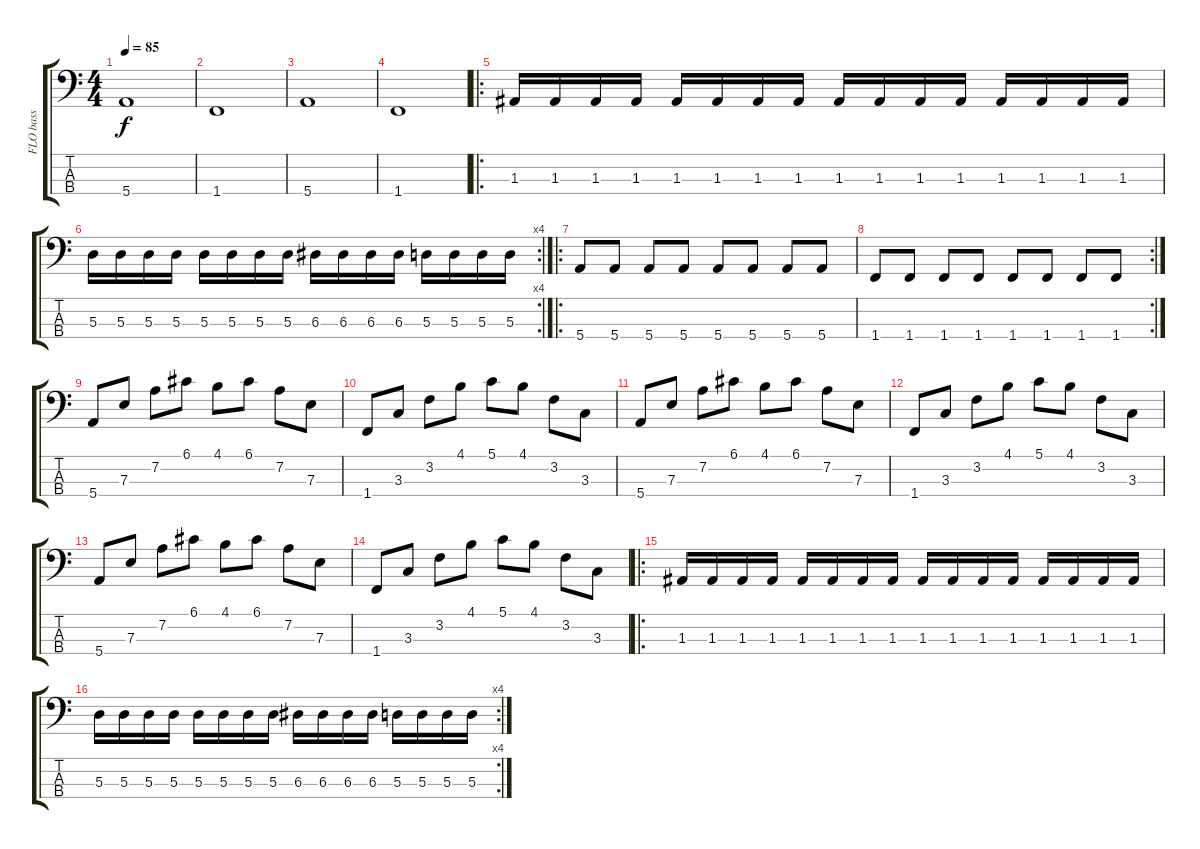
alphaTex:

\track ("FLO bass" "FLO bass") {instrument electricbassfinger}
\staff {score tabs}
\tuning (G2 D2 A1 E1) {hide}
\ts (4 4)
\tempo 85
\clef f4
\ks c
5.4.1{dy f instrument electricbassfinger} |
1.4.1 |
5.4.1 |
1.4.1 |
\ro
1.3.16{instrument electricbasspick} 1.3.16 1.3.16 1.3.16 1.3.16 1.3.16 1.3.16 1.3.16 1.3.16 1.3.16 1.3.16 1.3.16 1.3.16 1.3.16 1.3.16 1.3.16 |
\rc 4
5.3.16 5.3.16 5.3.16 5.3.16 5.3.16 5.3.16 5.3.16 5.3.16 6.3.16 6.3.16 6.3.16 6.3.16 5.3.16 5.3.16 5.3.16 5.3.16 |
\ro
5.4.8{instrument electricbassfinger} 5.4.8 5.4.8 5.4.8 5.4.8 5.4.8 5.4.8 5.4.8 |
\rc 2
1.4.8 1.4.8 1.4.8 1.4.8 1.4.8 1.4.8 1.4.8 1.4.8 |
5.4.8 7.3.8 7.2.8 6.1.8 4.1.8 6.1.8 7.2.8 7.3.8 |
1.4.8 3.3.8 3.2.8 4.1.8 5.1.8 4.1.8 3.2.8 3.3.8 |
5.4.8 7.3.8 7.2.8 6.1.8 4.1.8 6.1.8 7.2.8 7.3.8 |
1.4.8 3.3.8 3.2.8 4.1.8 5.1.8 4.1.8 3.2.8 3.3.8 |
5.4.8 7.3.8 7.2.8 6.1.8 4.1.8 6.1.8 7.2.8 7.3.8 |
1.4.8 3.3.8 3.2.8 4.1.8 5.1.8 4.1.8 3.2.8 3.3.8 |
\ro
1.3.16{instrument electricbasspick} 1.3.16 1.3.16 1.3.16 1.3.16 1.3.16 1.3.16 1.3.16 1.3.16 1.3.16 1.3.16 1.3.16 1.3.16 1.3.16 1.3.16 1.3.16 |
\rc 4
5.3.16 5.3.16 5.3.16 5.3.16 5.3.16 5.3.16 5.3.16 5.3.16 6.3.16 6.3.16 6.3.16 6.3.16 5.3.16 5.3.16 5.3.16 5.3.16
